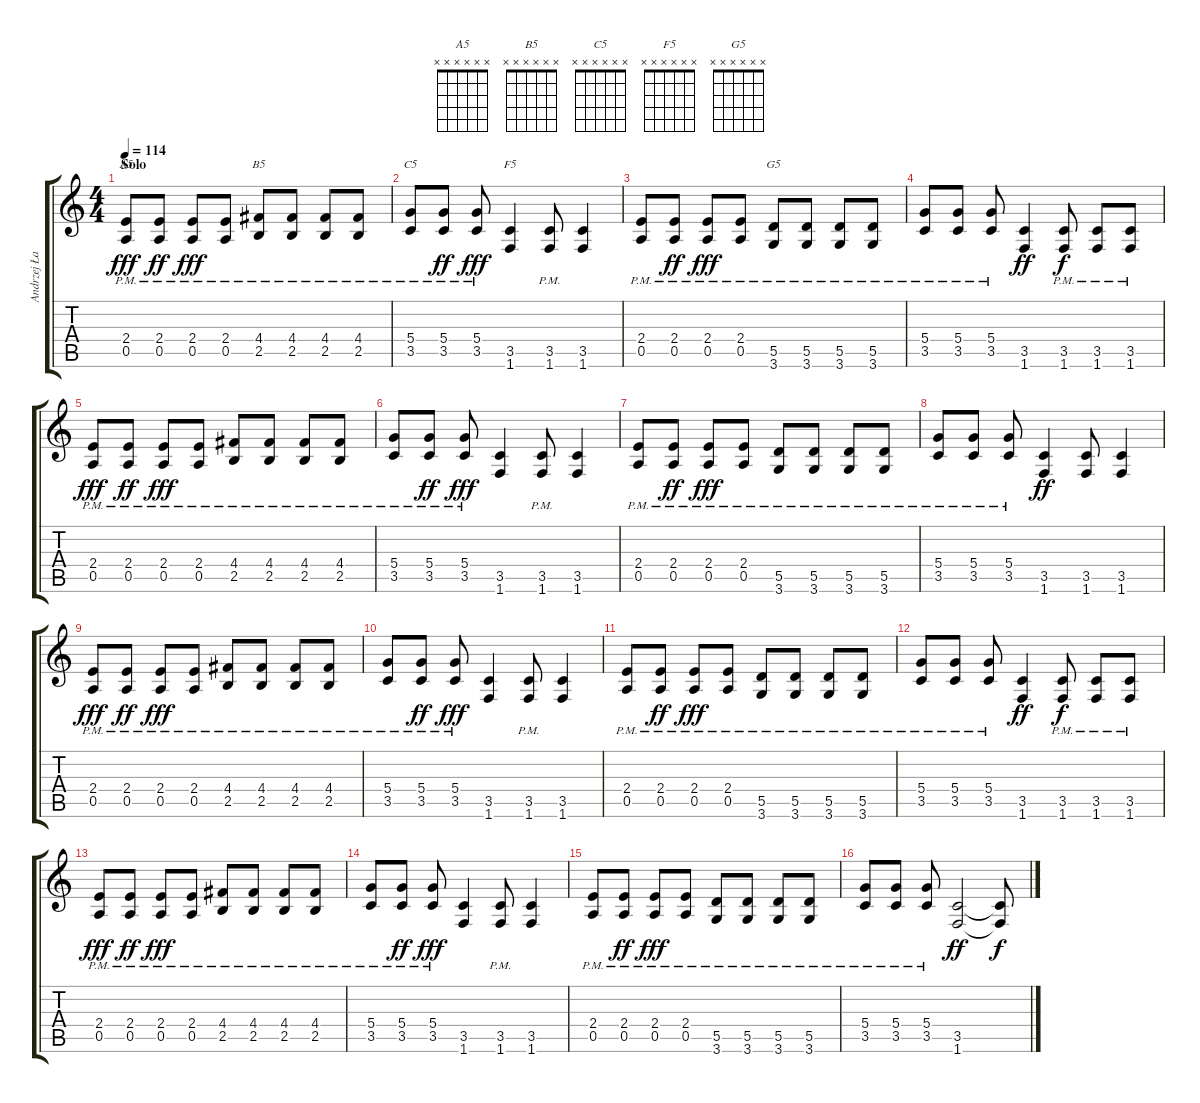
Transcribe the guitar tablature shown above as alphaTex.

\track ("Andrzej Łabędzki" "Andrzej Ła") {instrument acousticguitarsteel}
\staff {score tabs}
\tuning (E4 B3 G3 D3 A2 E2) {hide}
\chord ("A5" x x x x x x)
\chord ("B5" x x x x x x)
\chord ("C5" x x x x x x)
\chord ("F5" x x x x x x)
\chord ("G5" x x x x x x)
\ts (4 4)
\section ("" "Solo")
\tempo 114
\clef g2
\ks c
(2.4{pm} 0.5{pm}).8{ch "A5" dy fff volume 10 balance 11 instrument electricguitarmuted} (2.4{pm} 0.5{pm}).8{dy ff} (2.4{pm} 0.5{pm}).8{dy fff} (2.4{pm} 0.5{pm}).8 (4.4{pm} 2.5{pm}).8{ch "B5"} (4.4{pm} 2.5{pm}).8 (4.4{pm} 2.5{pm}).8 (4.4{pm} 2.5{pm}).8 |
(5.4{pm} 3.5{pm}).8{ch "C5"} (5.4{pm} 3.5{pm}).8{dy ff} (5.4{pm} 3.5{pm}).8{dy fff} (3.5 1.6).4{ch "F5"} (3.5{pm} 1.6{pm}).8 (3.5 1.6).4 |
(2.4{pm} 0.5{pm}).8 (2.4{pm} 0.5{pm}).8{dy ff} (2.4{pm} 0.5{pm}).8{dy fff} (2.4{pm} 0.5{pm}).8 (5.5{pm} 3.6{pm}).8{ch "G5"} (5.5{pm} 3.6{pm}).8 (5.5{pm} 3.6{pm}).8 (5.5{pm} 3.6{pm}).8 |
(5.4{pm} 3.5{pm}).8 (5.4{pm} 3.5{pm}).8 (5.4{pm} 3.5{pm}).8 (3.5 1.6).4{dy ff} (3.5{pm} 1.6{pm}).8{dy f} (3.5{pm} 1.6{pm}).8 (3.5{pm} 1.6{pm}).8 |
(2.4{pm} 0.5{pm}).8{dy fff} (2.4{pm} 0.5{pm}).8{dy ff} (2.4{pm} 0.5{pm}).8{dy fff} (2.4{pm} 0.5{pm}).8 (4.4{pm} 2.5{pm}).8 (4.4{pm} 2.5{pm}).8 (4.4{pm} 2.5{pm}).8 (4.4{pm} 2.5{pm}).8 |
(5.4{pm} 3.5{pm}).8 (5.4{pm} 3.5{pm}).8{dy ff} (5.4{pm} 3.5{pm}).8{dy fff} (3.5 1.6).4 (3.5{pm} 1.6{pm}).8 (3.5 1.6).4 |
(2.4{pm} 0.5{pm}).8 (2.4{pm} 0.5{pm}).8{dy ff} (2.4{pm} 0.5{pm}).8{dy fff} (2.4{pm} 0.5{pm}).8 (5.5{pm} 3.6{pm}).8 (5.5{pm} 3.6{pm}).8 (5.5{pm} 3.6{pm}).8 (5.5{pm} 3.6{pm}).8 |
(5.4{pm} 3.5{pm}).8 (5.4{pm} 3.5{pm}).8 (5.4{pm} 3.5{pm}).8 (3.5 1.6).4{dy ff} (3.5 1.6).8 (3.5 1.6).4 |
(2.4{pm} 0.5{pm}).8{dy fff} (2.4{pm} 0.5{pm}).8{dy ff} (2.4{pm} 0.5{pm}).8{dy fff} (2.4{pm} 0.5{pm}).8 (4.4{pm} 2.5{pm}).8 (4.4{pm} 2.5{pm}).8 (4.4{pm} 2.5{pm}).8 (4.4{pm} 2.5{pm}).8 |
(5.4{pm} 3.5{pm}).8 (5.4{pm} 3.5{pm}).8{dy ff} (5.4{pm} 3.5{pm}).8{dy fff} (3.5 1.6).4 (3.5{pm} 1.6{pm}).8 (3.5 1.6).4 |
(2.4{pm} 0.5{pm}).8 (2.4{pm} 0.5{pm}).8{dy ff} (2.4{pm} 0.5{pm}).8{dy fff} (2.4{pm} 0.5{pm}).8 (5.5{pm} 3.6{pm}).8 (5.5{pm} 3.6{pm}).8 (5.5{pm} 3.6{pm}).8 (5.5{pm} 3.6{pm}).8 |
(5.4{pm} 3.5{pm}).8 (5.4{pm} 3.5{pm}).8 (5.4{pm} 3.5{pm}).8 (3.5 1.6).4{dy ff} (3.5{pm} 1.6{pm}).8{dy f} (3.5{pm} 1.6{pm}).8 (3.5{pm} 1.6{pm}).8 |
(2.4{pm} 0.5{pm}).8{dy fff} (2.4{pm} 0.5{pm}).8{dy ff} (2.4{pm} 0.5{pm}).8{dy fff} (2.4{pm} 0.5{pm}).8 (4.4{pm} 2.5{pm}).8 (4.4{pm} 2.5{pm}).8 (4.4{pm} 2.5{pm}).8 (4.4{pm} 2.5{pm}).8 |
(5.4{pm} 3.5{pm}).8 (5.4{pm} 3.5{pm}).8{dy ff} (5.4{pm} 3.5{pm}).8{dy fff} (3.5 1.6).4 (3.5{pm} 1.6{pm}).8 (3.5 1.6).4 |
(2.4{pm} 0.5{pm}).8 (2.4{pm} 0.5{pm}).8{dy ff} (2.4{pm} 0.5{pm}).8{dy fff} (2.4{pm} 0.5{pm}).8 (5.5{pm} 3.6{pm}).8 (5.5{pm} 3.6{pm}).8 (5.5{pm} 3.6{pm}).8 (5.5{pm} 3.6{pm}).8 |
(5.4{pm} 3.5{pm}).8 (5.4{pm} 3.5{pm}).8 (5.4{pm} 3.5{pm}).8 (3.5 1.6).2{dy ff} (3.5{t} 1.6{t}).8{dy f}
